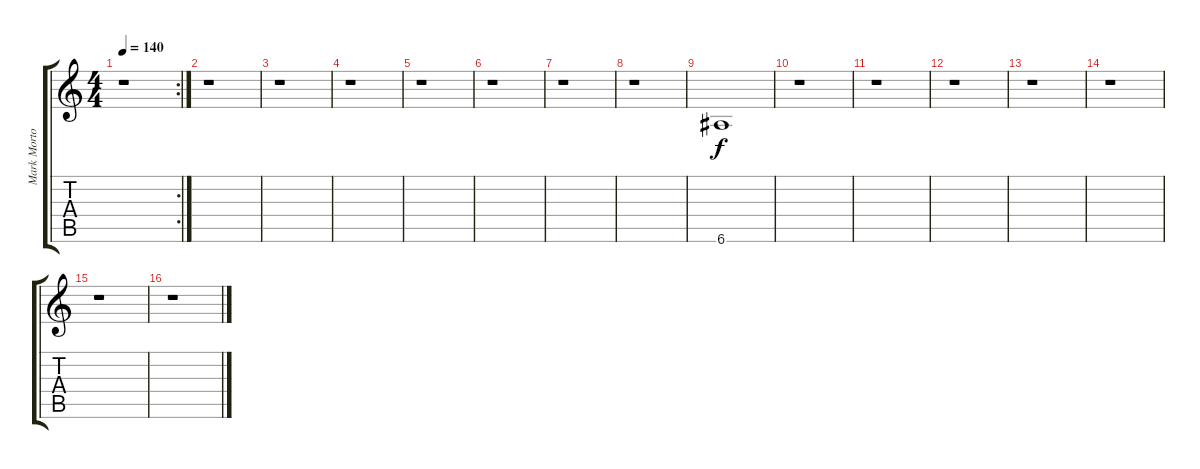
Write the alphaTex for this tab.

\track ("Mark Morton Overdubb" "Mark Morto") {instrument overdrivenguitar}
\staff {score tabs}
\tuning (E4 B3 G3 D3 A2 E2) {hide}
\rc 2
\ts (4 4)
\tempo 140
\clef g2
\ks c
r.1{dy f} |
r.1 |
r.1 |
r.1 |
r.1 |
r.1 |
r.1 |
r.1 |
6.6.1{volume 16 instrument gunshot} |
r.1{volume 11 instrument overdrivenguitar} |
r.1 |
r.1 |
r.1 |
r.1 |
r.1 |
r.1
